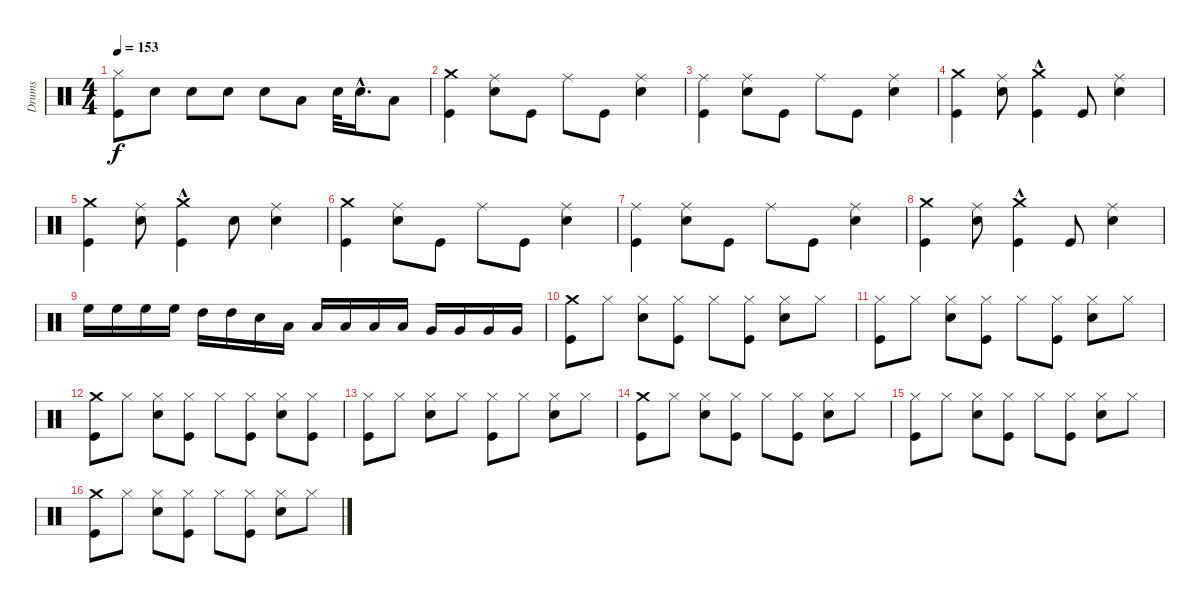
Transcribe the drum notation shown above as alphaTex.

\track ("Drums" "Drums") {instrument percussion}
\staff {score}
\articulation defaults
\ts (4 4)
\tempo 153
\clef neutral
\ks c
("Hi-Hat (closed)" "Kick (hit)").8{dy f} "Snare (hit) 2".8 "Snare (hit) 2".8 "Snare (hit) 2".8 "Snare (hit) 2".8 "Low Tom (hit)".8 "Snare (hit) 2".32 "Snare (hit) 2"{hac}.16{d} "Low Tom (hit)".8 |
("Crash medium (hit)" "Kick (hit)").4 ("Ride (middle)" "Snare (hit) 2").8 "Kick (hit)".8 "Ride (middle)".8 "Kick (hit)".8 ("Ride (middle)" "Snare (hit) 2").4 |
("Kick (hit)" "Ride (middle)").4 ("Ride (middle)" "Snare (hit) 2").8 "Kick (hit)".8 "Ride (middle)".8 "Kick (hit)".8 ("Ride (middle)" "Snare (hit) 2").4 |
("Kick (hit)" "Crash medium (hit)").4 ("Ride (middle)" "Snare (hit) 2").8 ("Crash medium (hit)"{hac} "Kick (hit)").4 "Kick (hit)".8 ("Ride (middle)" "Snare (hit) 2").4 |
("Kick (hit)" "Crash medium (hit)").4 ("Ride (middle)" "Snare (hit) 2").8 ("Crash medium (hit)"{hac} "Kick (hit)").4 "Snare (hit) 2".8 ("Ride (middle)" "Snare (hit) 2").4 |
("Crash medium (hit)" "Kick (hit)").4 ("Ride (middle)" "Snare (hit) 2").8 "Kick (hit)".8 "Ride (middle)".8 "Kick (hit)".8 ("Ride (middle)" "Snare (hit) 2").4 |
("Kick (hit)" "Ride (middle)").4 ("Ride (middle)" "Snare (hit) 2").8 "Kick (hit)".8 "Ride (middle)".8 "Kick (hit)".8 ("Ride (middle)" "Snare (hit) 2").4 |
("Kick (hit)" "Crash medium (hit)").4 ("Ride (middle)" "Snare (hit) 2").8 ("Crash medium (hit)"{hac} "Kick (hit)").4 "Kick (hit)".8 ("Ride (middle)" "Snare (hit) 2").4 |
"High Floor Tom (hit)".16 "High Floor Tom (hit)".16 "High Floor Tom (hit)".16 "High Floor Tom (hit)".16 "High Tom (hit)".16 "High Tom (hit)".16 "Snare (hit) 2".16 "Low Tom (hit)".16 "Low Tom (hit)".16 "Low Tom (hit)".16 "Low Tom (hit)".16 "Low Tom (hit)".16 "Very Low Tom (hit)".16 "Very Low Tom (hit)".16 "Very Low Tom (hit)".16 "Very Low Tom (hit)".16 |
("Kick (hit)" "Crash medium (hit)").8 "Hi-Hat (closed)".8 ("Snare (hit) 2" "Hi-Hat (closed)").8 ("Kick (hit)" "Hi-Hat (closed)").8 "Hi-Hat (closed)".8 ("Kick (hit)" "Hi-Hat (closed)").8 ("Snare (hit) 2" "Hi-Hat (closed)").8 "Hi-Hat (closed)".8 |
("Kick (hit)" "Hi-Hat (closed)").8 "Hi-Hat (closed)".8 ("Snare (hit) 2" "Hi-Hat (closed)").8 ("Kick (hit)" "Hi-Hat (closed)").8 "Hi-Hat (closed)".8 ("Kick (hit)" "Hi-Hat (closed)").8 ("Snare (hit) 2" "Hi-Hat (closed)").8 "Hi-Hat (closed)".8 |
("Kick (hit)" "Crash medium (hit)").8 "Hi-Hat (closed)".8 ("Snare (hit) 2" "Hi-Hat (closed)").8 ("Kick (hit)" "Hi-Hat (closed)").8 "Hi-Hat (closed)".8 ("Kick (hit)" "Hi-Hat (closed)").8 ("Snare (hit) 2" "Hi-Hat (closed)").8 ("Kick (hit)" "Hi-Hat (closed)").8 |
("Hi-Hat (closed)" "Kick (hit)").8 "Hi-Hat (closed)".8 ("Snare (hit) 2" "Hi-Hat (closed)").8 "Hi-Hat (closed)".8 ("Hi-Hat (closed)" "Kick (hit)").8 "Hi-Hat (closed)".8 ("Hi-Hat (closed)" "Snare (hit) 2").8 "Hi-Hat (closed)".8 |
("Kick (hit)" "Crash medium (hit)").8 "Hi-Hat (closed)".8 ("Snare (hit) 2" "Hi-Hat (closed)").8 ("Kick (hit)" "Hi-Hat (closed)").8 "Hi-Hat (closed)".8 ("Kick (hit)" "Hi-Hat (closed)").8 ("Snare (hit) 2" "Hi-Hat (closed)").8 "Hi-Hat (closed)".8 |
("Kick (hit)" "Hi-Hat (closed)").8 "Hi-Hat (closed)".8 ("Snare (hit) 2" "Hi-Hat (closed)").8 ("Kick (hit)" "Hi-Hat (closed)").8 "Hi-Hat (closed)".8 ("Kick (hit)" "Hi-Hat (closed)").8 ("Snare (hit) 2" "Hi-Hat (closed)").8 "Hi-Hat (closed)".8 |
("Kick (hit)" "Crash medium (hit)").8 "Hi-Hat (closed)".8 ("Snare (hit) 2" "Hi-Hat (closed)").8 ("Kick (hit)" "Hi-Hat (closed)").8 "Hi-Hat (closed)".8 ("Kick (hit)" "Hi-Hat (closed)").8 ("Snare (hit) 2" "Hi-Hat (closed)").8 "Hi-Hat (closed)".8
